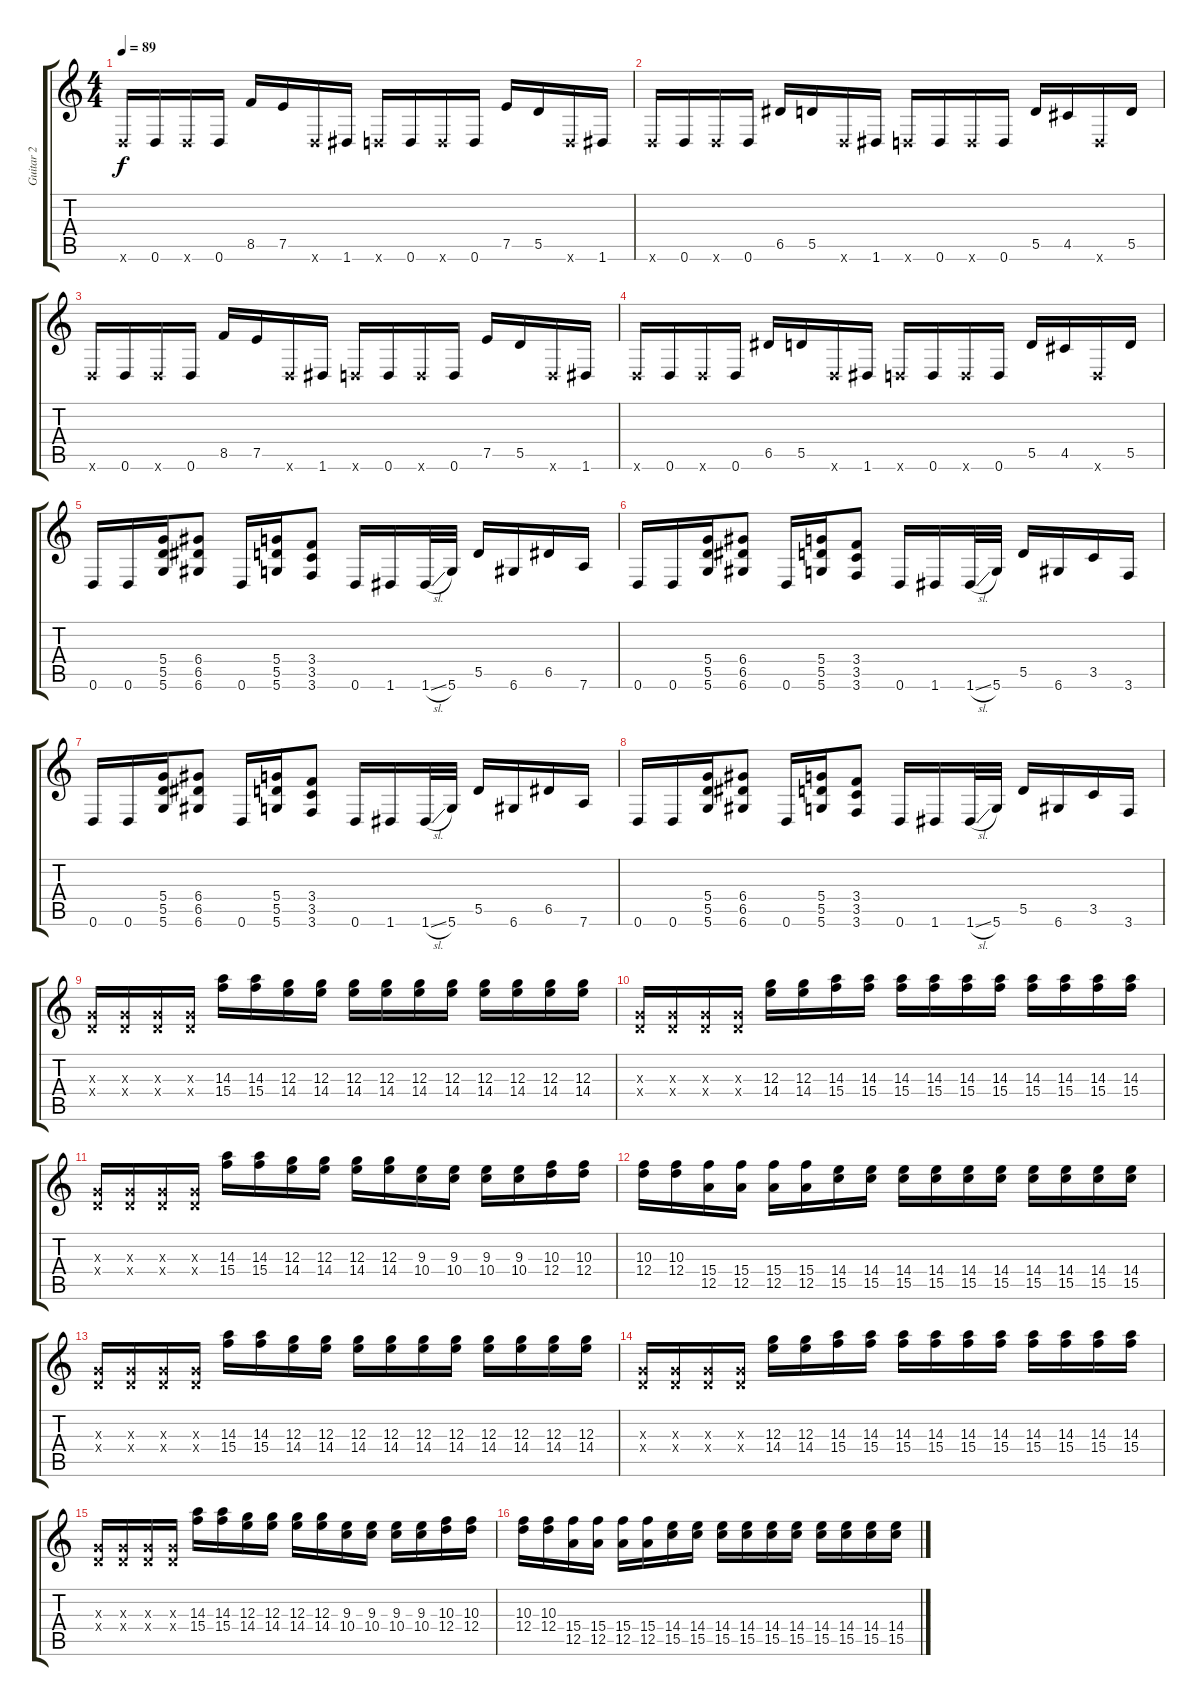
\track ("Guitar 2" "Guitar 2") {instrument distortionguitar}
\staff {score tabs}
\tuning (E4 B3 G3 D3 A2 D2) {hide}
\ts (4 4)
\tempo 89
\clef g2
\ks c
0.6{x}.16{dy f} 0.6.16 0.6{x}.16 0.6.16 8.5.16 7.5.16 0.6{x}.16 1.6.16 0.6{x}.16 0.6.16 0.6{x}.16 0.6.16 7.5.16 5.5.16 0.6{x}.16 1.6.16 |
0.6{x}.16 0.6.16 0.6{x}.16 0.6.16 6.5.16 5.5.16 0.6{x}.16 1.6.16 0.6{x}.16 0.6.16 0.6{x}.16 0.6.16 5.5.16 4.5.16 0.6{x}.16 5.5.16 |
0.6{x}.16 0.6.16 0.6{x}.16 0.6.16 8.5.16 7.5.16 0.6{x}.16 1.6.16 0.6{x}.16 0.6.16 0.6{x}.16 0.6.16 7.5.16 5.5.16 0.6{x}.16 1.6.16 |
0.6{x}.16 0.6.16 0.6{x}.16 0.6.16 6.5.16 5.5.16 0.6{x}.16 1.6.16 0.6{x}.16 0.6.16 0.6{x}.16 0.6.16 5.5.16 4.5.16 0.6{x}.16 5.5.16 |
0.6.16 0.6.16 (5.4 5.5 5.6).16 (6.4 6.5 6.6).8 0.6.16 (5.4 5.5 5.6).16 (3.4 3.5 3.6).8 0.6.16 1.6.16 1.6{sl}.32 5.6.32 5.5.16 6.6.16 6.5.16 7.6.16 |
0.6.16 0.6.16 (5.4 5.5 5.6).16 (6.4 6.5 6.6).8 0.6.16 (5.4 5.5 5.6).16 (3.4 3.5 3.6).8 0.6.16 1.6.16 1.6{sl}.32 5.6.32 5.5.16 6.6.16 3.5.16 3.6.16 |
0.6.16 0.6.16 (5.4 5.5 5.6).16 (6.4 6.5 6.6).8 0.6.16 (5.4 5.5 5.6).16 (3.4 3.5 3.6).8 0.6.16 1.6.16 1.6{sl}.32 5.6.32 5.5.16 6.6.16 6.5.16 7.6.16 |
0.6.16 0.6.16 (5.4 5.5 5.6).16 (6.4 6.5 6.6).8 0.6.16 (5.4 5.5 5.6).16 (3.4 3.5 3.6).8 0.6.16 1.6.16 1.6{sl}.32 5.6.32 5.5.16 6.6.16 3.5.16 3.6.16 |
(0.3{x} 0.4{x}).16 (0.3{x} 0.4{x}).16 (0.3{x} 0.4{x}).16 (0.3{x} 0.4{x}).16 (14.3 15.4).16 (14.3 15.4).16 (12.3 14.4).16 (12.3 14.4).16 (12.3 14.4).16 (12.3 14.4).16 (12.3 14.4).16 (12.3 14.4).16 (12.3 14.4).16 (12.3 14.4).16 (12.3 14.4).16 (12.3 14.4).16 |
(0.3{x} 0.4{x}).16 (0.3{x} 0.4{x}).16 (0.3{x} 0.4{x}).16 (0.3{x} 0.4{x}).16 (12.3 14.4).16 (12.3 14.4).16 (14.3 15.4).16 (14.3 15.4).16 (14.3 15.4).16 (14.3 15.4).16 (14.3 15.4).16 (14.3 15.4).16 (14.3 15.4).16 (14.3 15.4).16 (14.3 15.4).16 (14.3 15.4).16 |
(0.3{x} 0.4{x}).16 (0.3{x} 0.4{x}).16 (0.3{x} 0.4{x}).16 (0.3{x} 0.4{x}).16 (14.3 15.4).16 (14.3 15.4).16 (12.3 14.4).16 (12.3 14.4).16 (12.3 14.4).16 (12.3 14.4).16 (9.3 10.4).16 (9.3 10.4).16 (9.3 10.4).16 (9.3 10.4).16 (10.3 12.4).16 (10.3 12.4).16 |
(10.3 12.4).16 (10.3 12.4).16 (15.4 12.5).16 (15.4 12.5).16 (15.4 12.5).16 (15.4 12.5).16 (14.4 15.5).16 (14.4 15.5).16 (14.4 15.5).16 (14.4 15.5).16 (14.4 15.5).16 (14.4 15.5).16 (14.4 15.5).16 (14.4 15.5).16 (14.4 15.5).16 (14.4 15.5).16 |
(0.3{x} 0.4{x}).16 (0.3{x} 0.4{x}).16 (0.3{x} 0.4{x}).16 (0.3{x} 0.4{x}).16 (14.3 15.4).16 (14.3 15.4).16 (12.3 14.4).16 (12.3 14.4).16 (12.3 14.4).16 (12.3 14.4).16 (12.3 14.4).16 (12.3 14.4).16 (12.3 14.4).16 (12.3 14.4).16 (12.3 14.4).16 (12.3 14.4).16 |
(0.3{x} 0.4{x}).16 (0.3{x} 0.4{x}).16 (0.3{x} 0.4{x}).16 (0.3{x} 0.4{x}).16 (12.3 14.4).16 (12.3 14.4).16 (14.3 15.4).16 (14.3 15.4).16 (14.3 15.4).16 (14.3 15.4).16 (14.3 15.4).16 (14.3 15.4).16 (14.3 15.4).16 (14.3 15.4).16 (14.3 15.4).16 (14.3 15.4).16 |
(0.3{x} 0.4{x}).16 (0.3{x} 0.4{x}).16 (0.3{x} 0.4{x}).16 (0.3{x} 0.4{x}).16 (14.3 15.4).16 (14.3 15.4).16 (12.3 14.4).16 (12.3 14.4).16 (12.3 14.4).16 (12.3 14.4).16 (9.3 10.4).16 (9.3 10.4).16 (9.3 10.4).16 (9.3 10.4).16 (10.3 12.4).16 (10.3 12.4).16 |
(10.3 12.4).16 (10.3 12.4).16 (15.4 12.5).16 (15.4 12.5).16 (15.4 12.5).16 (15.4 12.5).16 (14.4 15.5).16 (14.4 15.5).16 (14.4 15.5).16 (14.4 15.5).16 (14.4 15.5).16 (14.4 15.5).16 (14.4 15.5).16 (14.4 15.5).16 (14.4 15.5).16 (14.4 15.5).16
